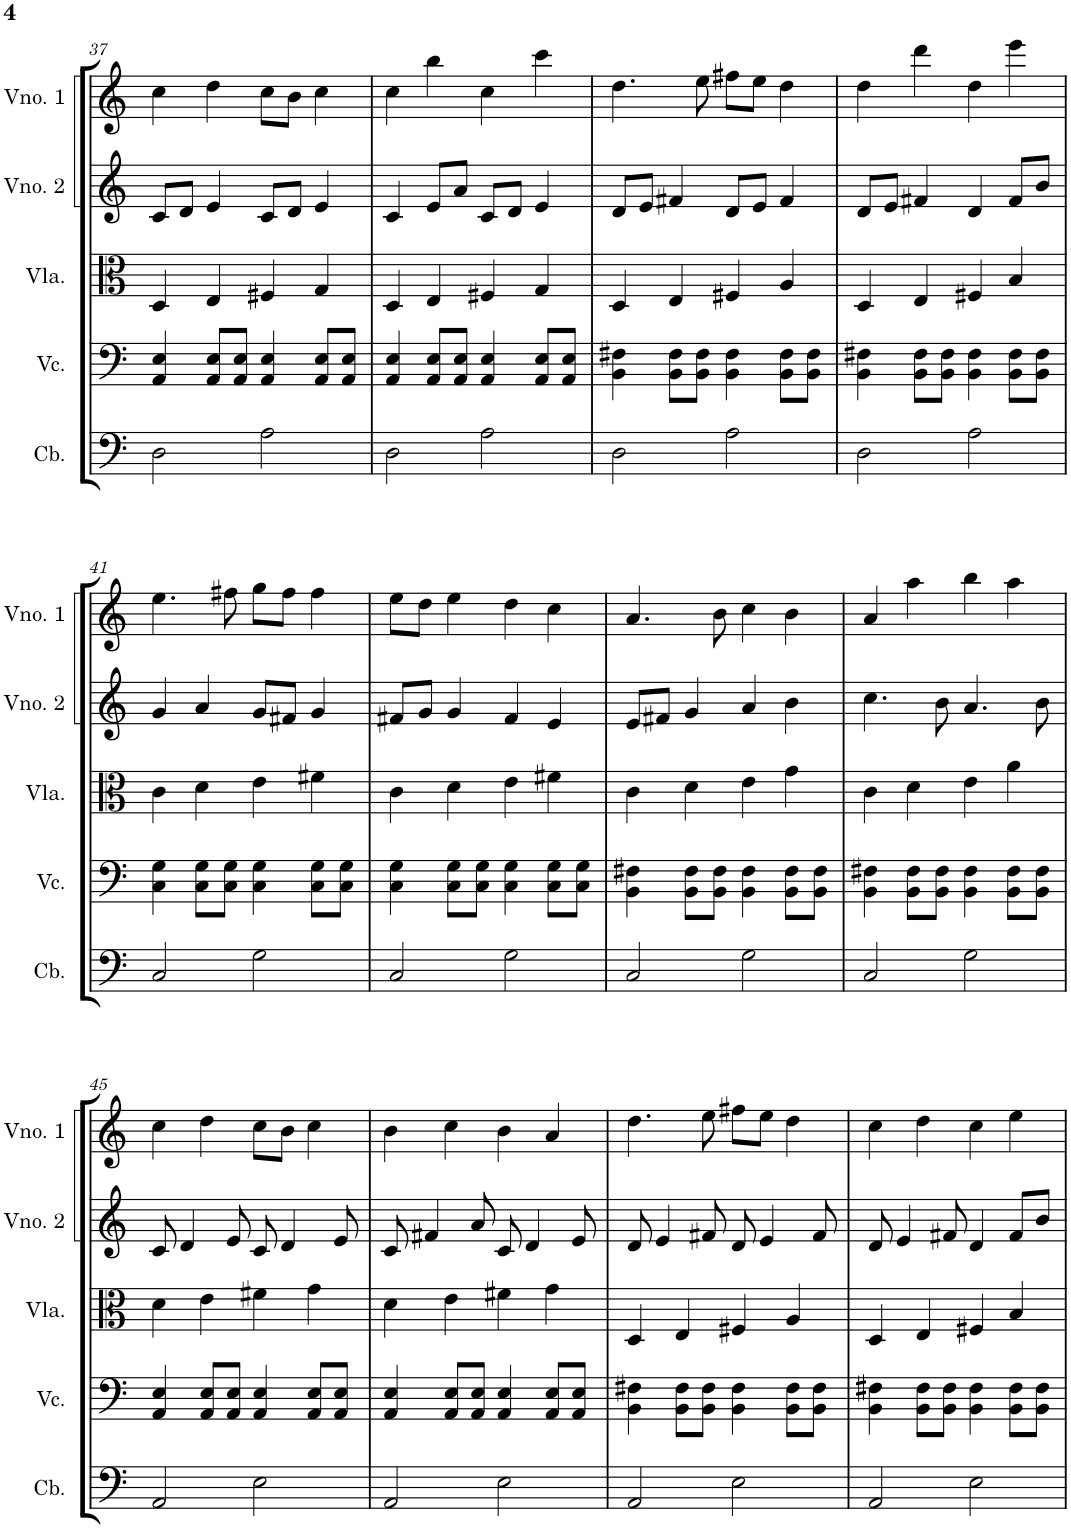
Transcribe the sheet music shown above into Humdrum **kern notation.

**kern	**kern	**kern	**kern	**kern
*part5	*part4	*part3	*part2	*part1
*staff5	*staff4	*staff3	*staff2	*staff1
*I"Contrabaixo	*I"Violoncelo	*I"Viola	*I"Violino 2	*I"Violino 1
*I'Cb.	*I'Vc.	*I'Vla.	*I'Vno. 2	*I'Vno. 1
!!LO:PB:g=z
*clefF4	*clefF4	*clefC3	*clefG2	*clefG2
*Trd7c12	*	*	*	*
*k[]	*k[]	*k[]	*k[]	*k[]
*M4/4	*M4/4	*M4/4	*M4/4	*M4/4
=37	=37	=37	=37	=37
2D\	4AA/ 4E/	4D/	8c/L	4cc\
.	.	.	8d/J	.
.	8AA/ 8E/L	4E/	4e/	4dd\
.	8AA/ 8E/J	.	.	.
2A\	4AA/ 4E/	4F#X/	8c/L	8cc\L
.	.	.	8d/J	8b\J
.	8AA/ 8E/L	4G/	4e/	4cc\
.	8AA/ 8E/J	.	.	.
=38	=38	=38	=38	=38
2D\	4AA/ 4E/	4D/	4c/	4cc\
.	8AA/ 8E/L	4E/	8e/L	4bb\
.	8AA/ 8E/J	.	8a/J	.
2A\	4AA/ 4E/	4F#X/	8c/L	4cc\
.	.	.	8d/J	.
.	8AA/ 8E/L	4G/	4e/	4ccc\
.	8AA/ 8E/J	.	.	.
=39	=39	=39	=39	=39
2D\	4BB\ 4F#X\	4D/	8d/L	4.dd\
.	.	.	8e/J	.
.	8BB\ 8F#\L	4E/	4f#X/	.
.	8BB\ 8F#\J	.	.	8ee\
2A\	4BB\ 4F#\	4F#X/	8d/L	8ff#X\L
.	.	.	8e/J	8ee\J
.	8BB\ 8F#\L	4A/	4f#/	4dd\
.	8BB\ 8F#\J	.	.	.
=40	=40	=40	=40	=40
2D\	4BB\ 4F#X\	4D/	8d/L	4dd\
.	.	.	8e/J	.
.	8BB\ 8F#\L	4E/	4f#X/	4ddd\
.	8BB\ 8F#\J	.	.	.
2A\	4BB\ 4F#\	4F#X/	4d/	4dd\
.	8BB\ 8F#\L	4B/	8f#/L	4eee\
.	8BB\ 8F#\J	.	8b/J	.
!!LO:LB:g=z
=41	=41	=41	=41	=41
2C/	4C\ 4G\	4c\	4g/	4.ee\
.	8C\ 8G\L	4d\	4a/	.
.	8C\ 8G\J	.	.	8ff#X\
2G\	4C\ 4G\	4e\	8g/L	8gg\L
.	.	.	8f#X/J	8ff#\J
.	8C\ 8G\L	4f#X\	4g/	4ff#\
.	8C\ 8G\J	.	.	.
=42	=42	=42	=42	=42
2C/	4C\ 4G\	4c\	8f#X/L	8ee\L
.	.	.	8g/J	8dd\J
.	8C\ 8G\L	4d\	4g/	4ee\
.	8C\ 8G\J	.	.	.
2G\	4C\ 4G\	4e\	4f#/	4dd\
.	8C\ 8G\L	4f#X\	4e/	4cc\
.	8C\ 8G\J	.	.	.
=43	=43	=43	=43	=43
2C/	4BB\ 4F#X\	4c\	8e/L	4.a/
.	.	.	8f#X/J	.
.	8BB\ 8F#\L	4d\	4g/	.
.	8BB\ 8F#\J	.	.	8b\
2G\	4BB\ 4F#\	4e\	4a/	4cc\
.	8BB\ 8F#\L	4g\	4b\	4b\
.	8BB\ 8F#\J	.	.	.
=44	=44	=44	=44	=44
2C/	4BB\ 4F#X\	4c\	4.cc\	4a/
.	8BB\ 8F#\L	4d\	.	4aa\
.	8BB\ 8F#\J	.	8b\	.
2G\	4BB\ 4F#\	4e\	4.a/	4bb\
.	8BB\ 8F#\L	4a\	.	4aa\
.	8BB\ 8F#\J	.	8b\	.
!!LO:LB:g=z
=45	=45	=45	=45	=45
2AA/	4AA/ 4E/	4d\	8c/	4cc\
.	.	.	4d/	.
.	8AA/ 8E/L	4e\	.	4dd\
.	8AA/ 8E/J	.	8e/	.
2E\	4AA/ 4E/	4f#X\	8c/	8cc\L
.	.	.	4d/	8b\J
.	8AA/ 8E/L	4g\	.	4cc\
.	8AA/ 8E/J	.	8e/	.
=46	=46	=46	=46	=46
2AA/	4AA/ 4E/	4d\	8c/	4b\
.	.	.	4f#X/	.
.	8AA/ 8E/L	4e\	.	4cc\
.	8AA/ 8E/J	.	8a/	.
2E\	4AA/ 4E/	4f#X\	8c/	4b\
.	.	.	4d/	.
.	8AA/ 8E/L	4g\	.	4a/
.	8AA/ 8E/J	.	8e/	.
=47	=47	=47	=47	=47
2AA/	4BB\ 4F#X\	4D/	8d/	4.dd\
.	.	.	4e/	.
.	8BB\ 8F#\L	4E/	.	.
.	8BB\ 8F#\J	.	8f#X/	8ee\
2E\	4BB\ 4F#\	4F#X/	8d/	8ff#X\L
.	.	.	4e/	8ee\J
.	8BB\ 8F#\L	4A/	.	4dd\
.	8BB\ 8F#\J	.	8f#/	.
=48	=48	=48	=48	=48
2AA/	4BB\ 4F#X\	4D/	8d/	4cc\
.	.	.	4e/	.
.	8BB\ 8F#\L	4E/	.	4dd\
.	8BB\ 8F#\J	.	8f#X/	.
2E\	4BB\ 4F#\	4F#X/	4d/	4cc\
.	8BB\ 8F#\L	4B/	8f#/L	4ee\
.	8BB\ 8F#\J	.	8b/J	.
=	=	=	=	=
*-	*-	*-	*-	*-
